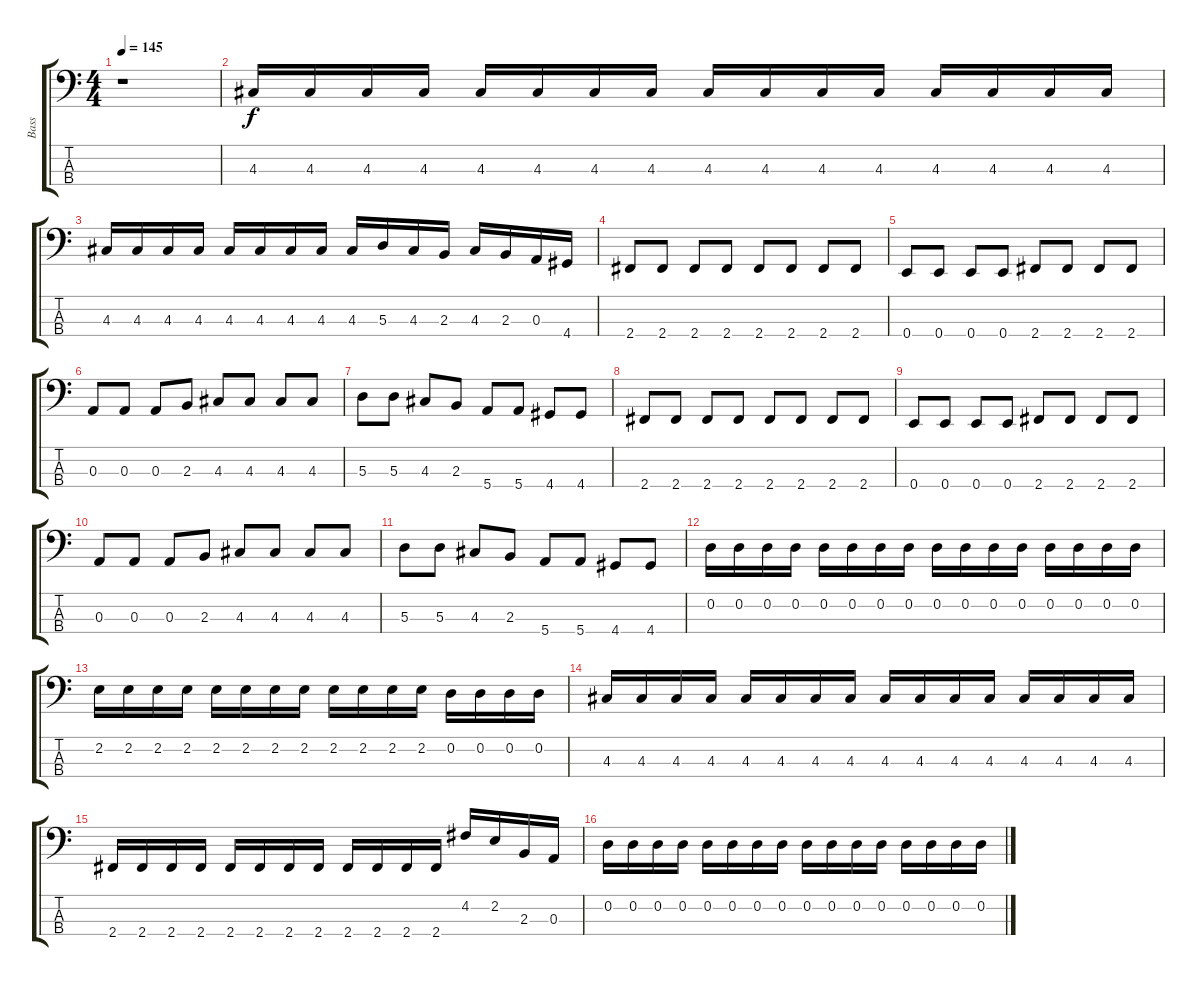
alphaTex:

\track ("Bass " "Bass ") {instrument electricbassfinger}
\staff {score tabs}
\tuning (G2 D2 A1 E1) {hide}
\ts (4 4)
\tempo 145
\clef f4
\ks c
r.1{dy f} |
4.3.16 4.3.16 4.3.16 4.3.16 4.3.16 4.3.16 4.3.16 4.3.16 4.3.16 4.3.16 4.3.16 4.3.16 4.3.16 4.3.16 4.3.16 4.3.16 |
4.3.16 4.3.16 4.3.16 4.3.16 4.3.16 4.3.16 4.3.16 4.3.16 4.3.16 5.3.16 4.3.16 2.3.16 4.3.16 2.3.16 0.3.16 4.4.16 |
2.4.8 2.4.8 2.4.8 2.4.8 2.4.8 2.4.8 2.4.8 2.4.8 |
0.4.8 0.4.8 0.4.8 0.4.8 2.4.8 2.4.8 2.4.8 2.4.8 |
0.3.8 0.3.8 0.3.8 2.3.8 4.3.8 4.3.8 4.3.8 4.3.8 |
5.3.8 5.3.8 4.3.8 2.3.8 5.4.8 5.4.8 4.4.8 4.4.8 |
2.4.8 2.4.8 2.4.8 2.4.8 2.4.8 2.4.8 2.4.8 2.4.8 |
0.4.8 0.4.8 0.4.8 0.4.8 2.4.8 2.4.8 2.4.8 2.4.8 |
0.3.8 0.3.8 0.3.8 2.3.8 4.3.8 4.3.8 4.3.8 4.3.8 |
5.3.8 5.3.8 4.3.8 2.3.8 5.4.8 5.4.8 4.4.8 4.4.8 |
0.2.16 0.2.16 0.2.16 0.2.16 0.2.16 0.2.16 0.2.16 0.2.16 0.2.16 0.2.16 0.2.16 0.2.16 0.2.16 0.2.16 0.2.16 0.2.16 |
2.2.16 2.2.16 2.2.16 2.2.16 2.2.16 2.2.16 2.2.16 2.2.16 2.2.16 2.2.16 2.2.16 2.2.16 0.2.16 0.2.16 0.2.16 0.2.16 |
4.3.16 4.3.16 4.3.16 4.3.16 4.3.16 4.3.16 4.3.16 4.3.16 4.3.16 4.3.16 4.3.16 4.3.16 4.3.16 4.3.16 4.3.16 4.3.16 |
2.4.16 2.4.16 2.4.16 2.4.16 2.4.16 2.4.16 2.4.16 2.4.16 2.4.16 2.4.16 2.4.16 2.4.16 4.2.16 2.2.16 2.3.16 0.3.16 |
0.2.16 0.2.16 0.2.16 0.2.16 0.2.16 0.2.16 0.2.16 0.2.16 0.2.16 0.2.16 0.2.16 0.2.16 0.2.16 0.2.16 0.2.16 0.2.16
